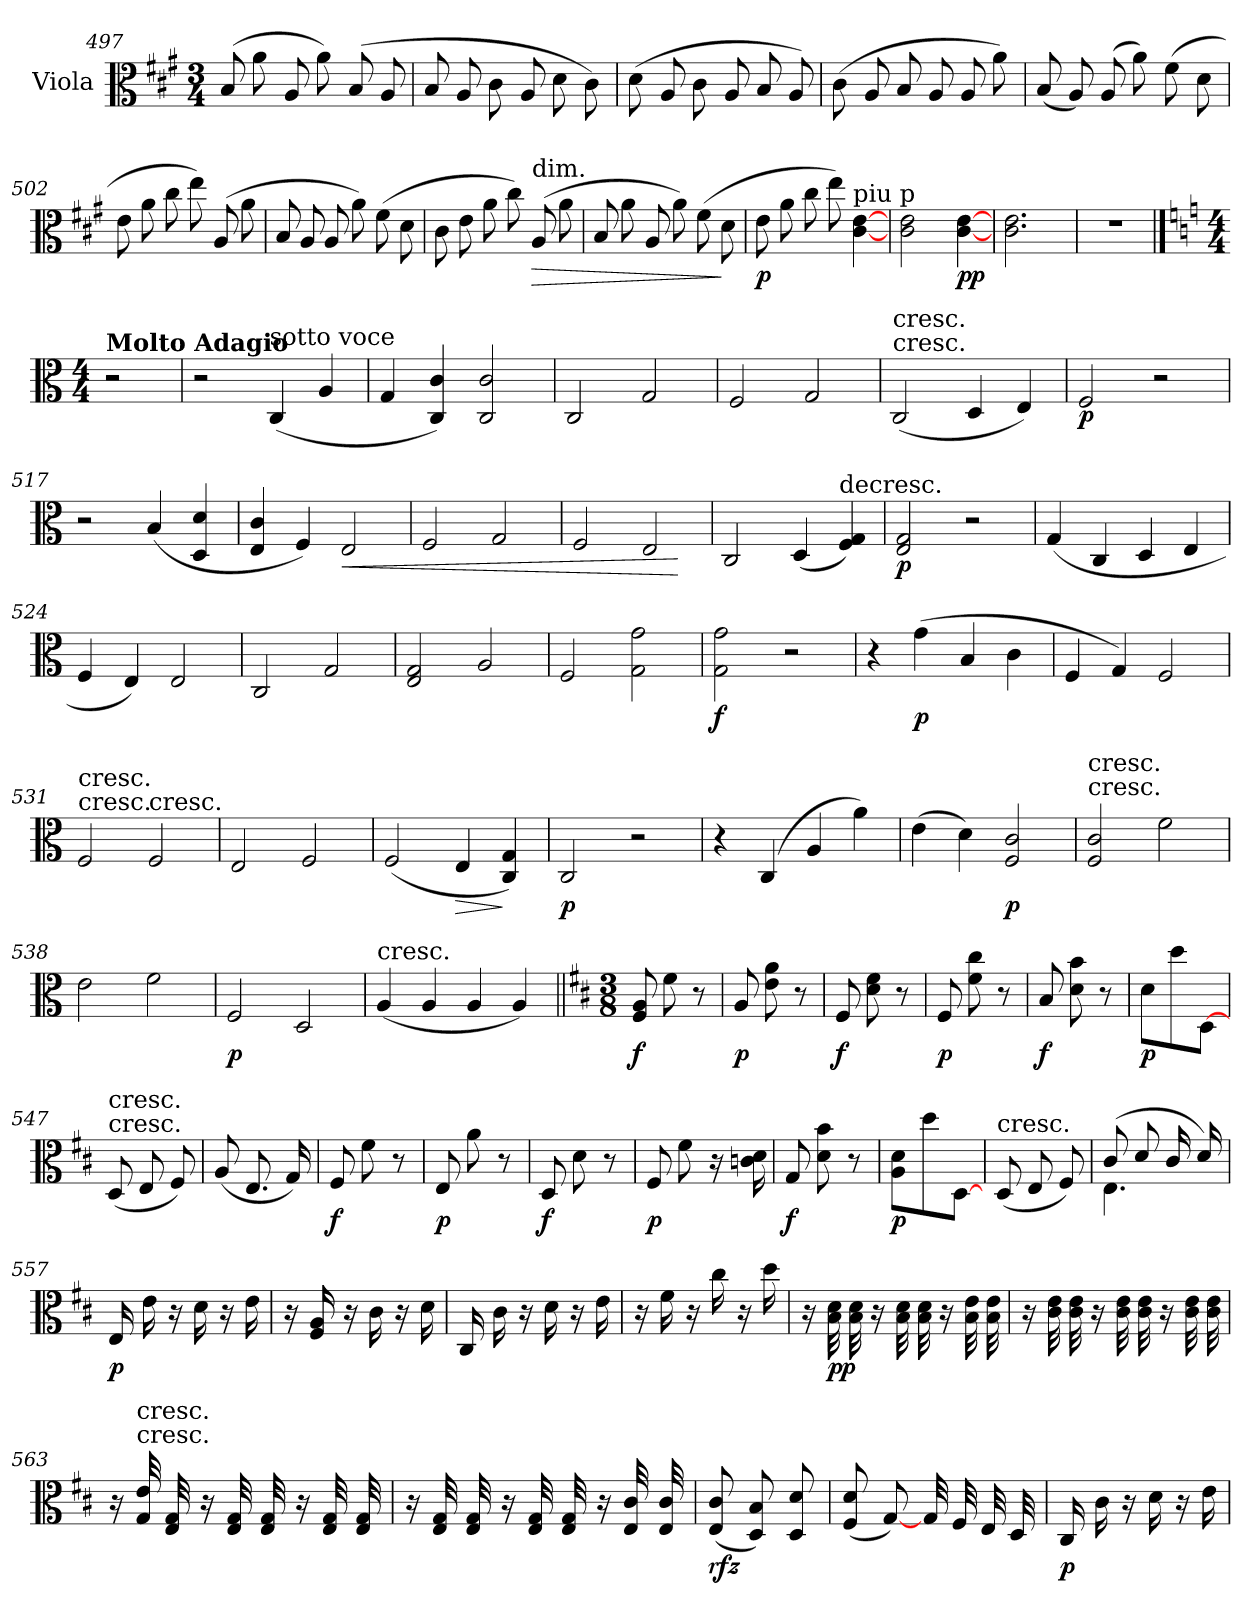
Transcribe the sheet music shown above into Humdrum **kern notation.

**kern	**dynam
*part1	*part1
*staff1	*staff1
*I"Viola	*
*I'Vla	*
*clefC3	*
*k[f#c#g#]	*
*A:	*
*M3/4	*
=497	=497
(8B	.
8a	.
8A	.
8a)	.
(8B	.
8A	.
=498	=498
8B	.
8A	.
8c#	.
8A	.
8d	.
8c#)	.
=499	=499
(8d	.
8A	.
8c#	.
8A	.
8B	.
8A)	.
=500	=500
(8c#	.
8A	.
8B	.
8A	.
8A	.
8a)	.
=501	=501
(8B	.
8A)	.
(8A	.
8a)	.
(8f#	.
8d	.
=502	=502
8e	.
8a	.
8cc#	.
8ee)	.
(8A	.
8a	.
=503	=503
8B	.
8A	.
8A	.
8a)	.
(8f#	.
8d	.
=504	=504
8c#	.
8e	.
8a	.
8cc#)	.
!LO:TX:a:t=dim.	!
!	!LO:HP:b
(8A	>
8a	.
=505	=505
8B	.
8a	.
8A	.
8a)	.
(8f#	.
8d	]
=506	=506
8e	p
8a	.
8cc#	.
8ee)	.
!LO:TX:a:t=piu p	!
[4c# [4e	.
=507	=507
2c# 2e	.
[4c# [4e	pp
=508	=508
2.c# 2.e	.
=509	=509
2.r	.
==510	==510
*k[]	*
*C:	*
*M4/4	*
!LO:TX:a:B:t=Molto Adagio	!
2r	.
=511	=511
2r	.
!LO:TX:a:t=sotto voce	!
(4C	.
4A	.
=512	=512
4G	.
4C 4c)	.
2C 2c	.
=513	=513
2C	.
2G	.
=514	=514
2F	.
2G	.
=515	=515
!LO:TX:t=cresc.	!
!LO:TX:a:t=cresc.	!
(2C	.
4D	.
4E)	.
=516	=516
2F	p
2r	.
=517	=517
2r	.
(4B	.
4D 4d	.
=518	=518
4E 4c	.
4F)	.
!	!LO:HP:b
2E	<
=519	=519
2F	.
2G	.
=520	=520
2F	.
2E	.
.	[
=521	=521
2C	.
(4D	.
!LO:TX:t=decresc.	!
4F 4G)	.
=522	=522
2E 2G	p
2r	.
=523	=523
(4G	.
4C	.
4D	.
4E	.
=524	=524
4F	.
4E)	.
2E	.
=525	=525
2C	.
2G	.
=526	=526
2E 2G	.
2A	.
=527	=527
2F	.
2G 2g	.
=528	=528
2G 2g	f
2r	.
=529	=529
4r	.
(4g	p
4B	.
4c	.
=530	=530
4F	.
4G)	.
2F	.
=531	=531
!LO:TX:t=cresc.	!
!LO:TX:a:t=cresc.	!
2F	.
!LO:TX:t=cresc.	!
2F	.
=532	=532
2E	.
2F	.
=533	=533
(2F	.
!	!LO:HP:b
4E	>
4C 4G)	]
=534	=534
2C	p
2r	.
=535	=535
4r	.
(4C	.
4A	.
4a)	.
=536	=536
(4e	.
4d)	.
2F 2c	p
=537	=537
!LO:TX:t=cresc.	!
!LO:TX:a:t=cresc.	!
2F 2c	.
2f	.
=538	=538
2e	.
2f	.
=539	=539
2F	p
2D	.
=540	=540
!LO:TX:a:t=cresc.	!
(4A	.
4A	.
4A	.
4A)	.
=541||	=541||
*k[f#c#]	*
*D:	*
*M3/8	*
8F# 8A	f
8f#	.
8r	.
=542	=542
8A	p
8e 8a	.
8r	.
=543	=543
8F#	f
8d 8f#	.
8r	.
=544	=544
8F#	p
8f# 8cc#	.
8r	.
=545	=545
8B	f
8d 8b	.
8r	.
=546	=546
8dL	p
8dd	.
[8DJ	.
=547	=547
!LO:TX:t=cresc.	!
!LO:TX:a:t=cresc.	!
(8D	.
8E	.
8F#)	.
=548	=548
(8A	.
8.E	.
16G)	.
=549	=549
8F#	f
8f#	.
8r	.
=550	=550
8E	p
8a	.
8r	.
=551	=551
8D	f
8d	.
8r	.
=552	=552
8F#	p
8f#	.
16r	.
16cn 16d	.
=553	=553
8G	f
8d 8b	.
8r	.
=554	=554
8A 8dL	p
8dd	.
[8DJ	.
=555	=555
!LO:TX:a:t=cresc.	!
(8D	.
8E	.
8F#)	.
=556	=556
*^	*
(8c#	4.E	.
8d	.	.
16c#	.	.
16d)	.	.
*v	*v	*
=557	=557
16E	p
16e	.
16r	.
16d	.
16r	.
16e	.
=558	=558
16r	.
16F# 16A	.
16r	.
16c#	.
16r	.
16d	.
=559	=559
16C#	.
16c#	.
16r	.
16d	.
16r	.
16e	.
=560	=560
16r	.
16f#	.
16r	.
16cc#	.
16r	.
16dd	.
=561	=561
16r	.
32B 32d	pp
32B 32d	.
16r	.
32B 32d	.
32B 32d	.
16r	.
32B 32e	.
32B 32e	.
=562	=562
16r	.
32c# 32e	.
32c# 32e	.
16r	.
32c# 32e	.
32c# 32e	.
16r	.
32c# 32e	.
32c# 32e	.
=563	=563
16r	.
!LO:TX:t=cresc.	!
!LO:TX:a:t=cresc.	!
32G 32e	.
32E 32G	.
16r	.
32E 32G	.
32E 32G	.
16r	.
32E 32G	.
32E 32G	.
=564	=564
16r	.
32E 32G	.
32E 32G	.
16r	.
32E 32G	.
32E 32G	.
16r	.
32E 32c#	.
32E 32c#	.
=565	=565
(8E 8c#	rfz
8D 8B)	.
8D 8d	.
=566	=566
(8F# 8d	.
[8G)	.
32G	.
32F#	.
32E	.
32D	.
=567	=567
16C#	p
16c#	.
16r	.
16d	.
16r	.
16e	.
=	=
*-	*-
